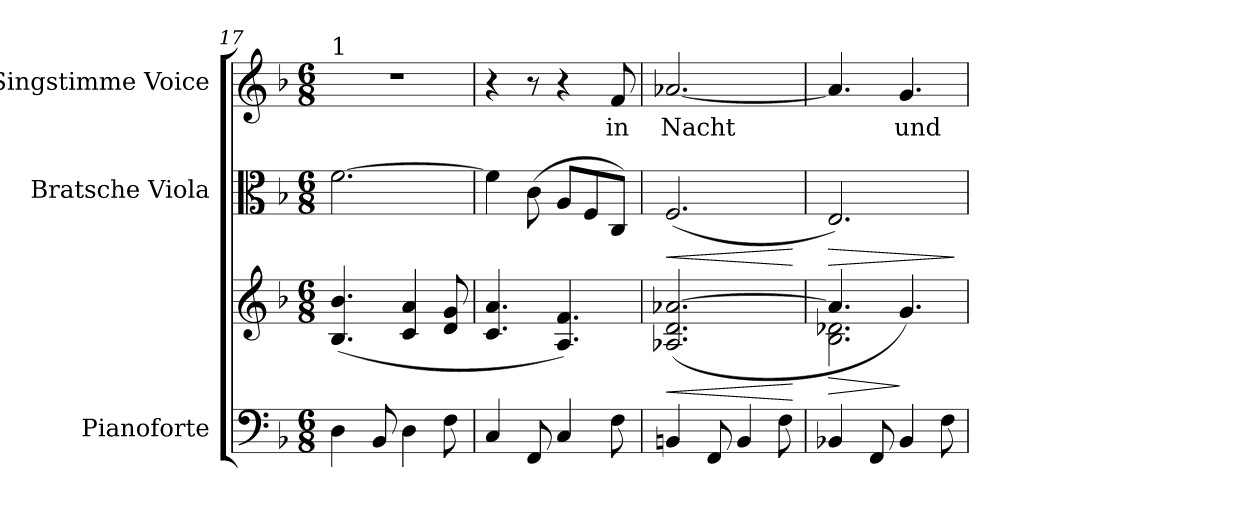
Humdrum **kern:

**kern	**kern	**dynam	**kern	**dynam	**kern	**text
*part3	*part3	*part3	*part2	*part2	*part1	*part1
*staff4	*staff3	*staff3/4	*staff2	*staff2	*staff1	*staff1
*I"Pianoforte	*	*	*I"Bratsche Viola	*	*I"Singstimme Voice	*
*I'Pno	*	*	*I'Vla	*	*	*
*clefF4	*clefG2	*	*clefC3	*	*clefG2	*
*k[b-]	*k[b-]	*	*k[b-]	*	*k[b-]	*
*M6/8	*M6/8	*	*M6/8	*	*M6/8	*
=17	=17	=17	=17	=17	=17	=17
!	!	!	!	!	!LO:TX:a:t=1	!
4D\	(4.B-/ 4.b-/	.	[2.f\	.	2.r	.
8BB-/	.	.	.	.	.	.
4D\	4c/ 4a/	.	.	.	.	.
8F\	8d/ 8g/	.	.	.	.	.
=18	=18	=18	=18	=18	=18	=18
4C/	4.c/ 4.a/	.	4f\]	.	4r	.
8FF/	.	.	(8c\	.	8r	.
4C/	4.A/ 4.f/)	.	8A/L	.	4r	.
.	.	.	8F/	.	.	.
8F\	.	.	8C/J)	.	8f/	in
=19	=19	=19	=19	=19	=19	=19
!	!	!LO:HP:b	!	!LO:HP:b	!	!
4BBn/	(2.A-X/ 2.d/ [2.a-X/	<	(>2.F/	<	[2.a-X/	Nacht
8FF/	.	.	.	.	.	.
4BB/	.	.	.	.	.	.
8F\	.	.	.	.	.	.
.	.	[	.	[	.	.
=20	=20	=20	=20	=20	=20	=20
!	!	!LO:HP:b	!	!LO:HP:b	!	!
*	*^	*	*	*	*	*
4BB-X/	4.a-/]	2.B-\ 2.d-X\	>	2.E/)	>	4.a-/]	.
8FF/	.	.	.	.	.	.	.
4BB-/	4.g/)	.	]	.	.	4.g/	und
8F\	.	.	.	.	.	.	.
*	*v	*v	*	*	*	*	*
.	.	.	.	]	.	.
=	=	=	=	=	=	=
*-	*-	*-	*-	*-	*-	*-
